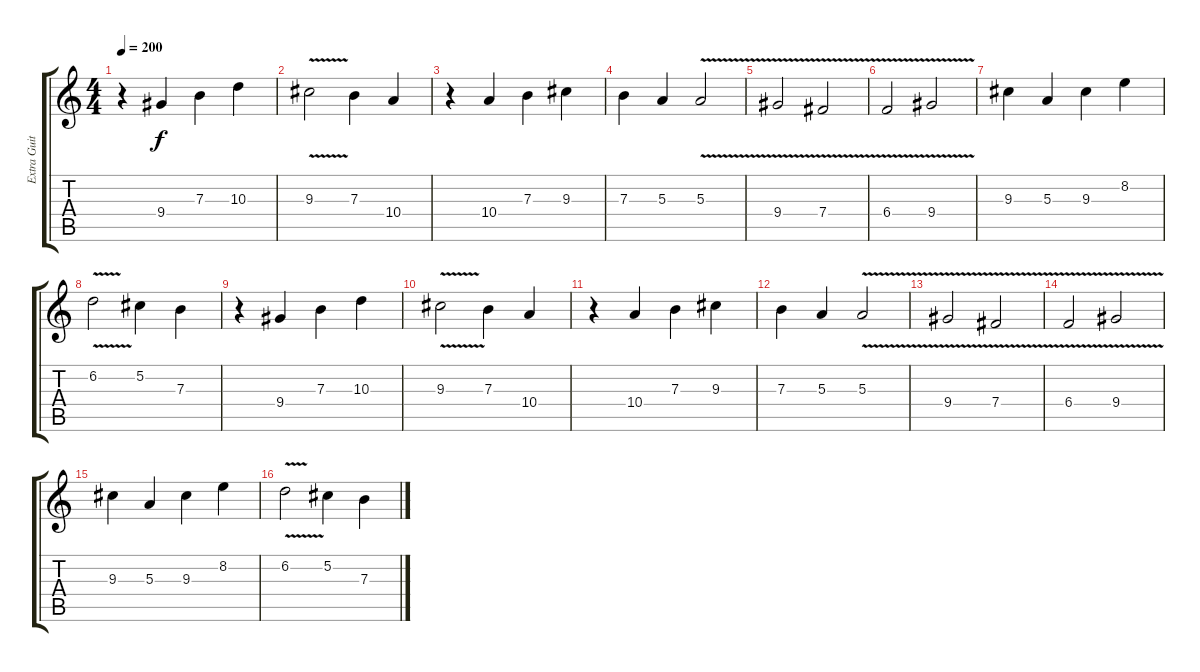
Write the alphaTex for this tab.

\track ("Extra Guitar II" "Extra Guit") {instrument distortionguitar}
\staff {score tabs}
\tuning (Db4 Ab3 E3 B2 Gb2 Db2) {hide}
\ts (4 4)
\tempo 200
\clef g2
\ks c
r.4{dy f} 9.4.4 7.3.4 10.3.4 |
9.3{v}.2 7.3.4 10.4.4 |
r.4 10.4.4 7.3.4 9.3.4 |
7.3.4 5.3.4 5.3{v}.2 |
9.4{v}.2 7.4{v}.2 |
6.4{v}.2 9.4{v}.2 |
9.3.4 5.3.4 9.3.4 8.2.4 |
6.2{v}.2 5.2.4 7.3.4 |
r.4 9.4.4 7.3.4 10.3.4 |
9.3{v}.2 7.3.4 10.4.4 |
r.4 10.4.4 7.3.4 9.3.4 |
7.3.4 5.3.4 5.3{v}.2 |
9.4{v}.2 7.4{v}.2 |
6.4{v}.2 9.4{v}.2 |
9.3.4 5.3.4 9.3.4 8.2.4 |
6.2{v}.2 5.2.4 7.3.4
